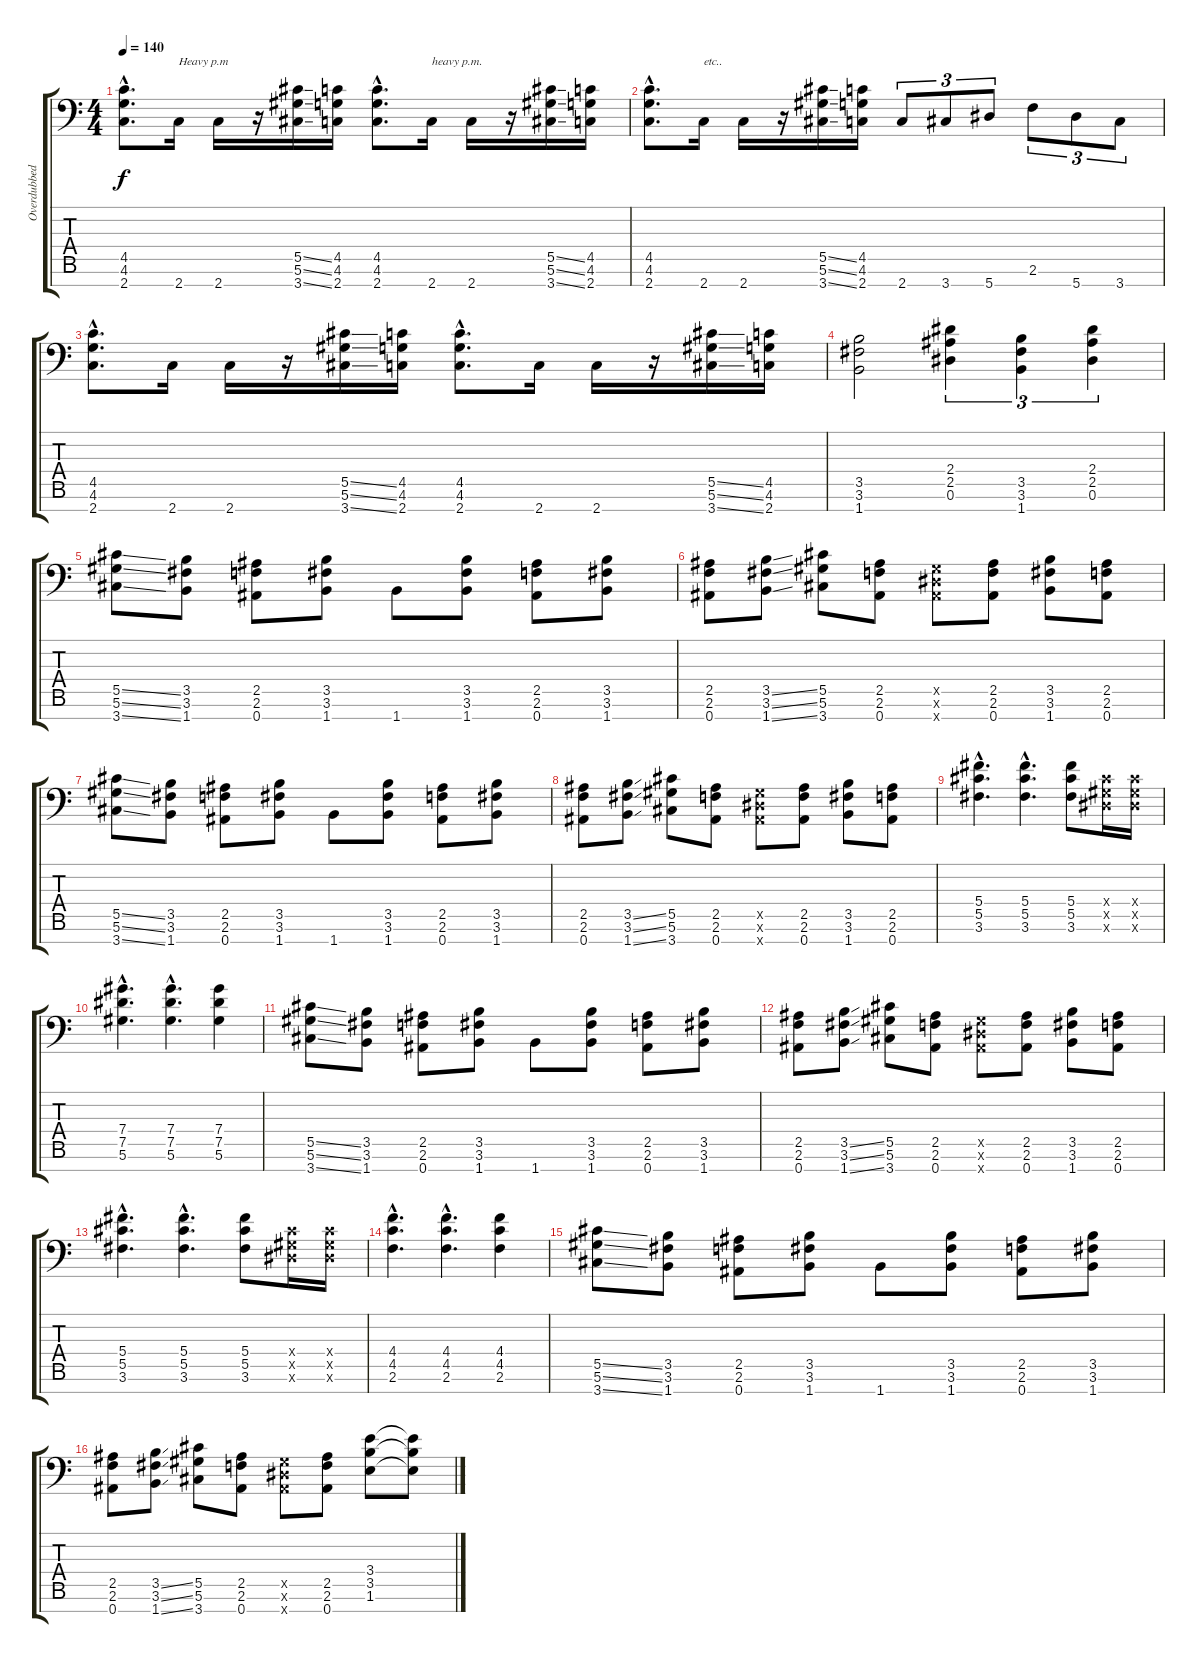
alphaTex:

\track ("Overdubbed rhythm" "Overdubbed") {instrument distortionguitar}
\staff {score tabs}
\tuning (Eb4 Bb3 Gb3 Db3 Ab2 Eb2 Bb1) {hide}
\ts (4 4)
\tempo 140
\clef f4
\ks c
(4.5{hac} 4.6{hac} 2.7{hac}).8{d dy f} 2.7.16{txt "Heavy p.m"} 2.7.16 r.16 (5.5{ss} 5.6{ss} 3.7{ss}).16 (4.5 4.6 2.7).16 (4.5{hac} 4.6{hac} 2.7{hac}).8{d} 2.7.16{txt "heavy p.m."} 2.7.16 r.16 (5.5{ss} 5.6{ss} 3.7{ss}).16 (4.5 4.6 2.7).16 |
(4.5{hac} 4.6{hac} 2.7{hac}).8{d} 2.7.16{txt "etc.."} 2.7.16 r.16 (5.5{ss} 5.6{ss} 3.7{ss}).16 (4.5 4.6 2.7).16 2.7.8{tu (3 2)} 3.7.8{tu (3 2)} 5.7.8{tu (3 2)} 2.6.8{tu (3 2)} 5.7.8{tu (3 2)} 3.7.8{tu (3 2)} |
(4.5{hac} 4.6{hac} 2.7{hac}).8{d} 2.7.16 2.7.16 r.16 (5.5{ss} 5.6{ss} 3.7{ss}).16 (4.5 4.6 2.7).16 (4.5{hac} 4.6{hac} 2.7{hac}).8{d} 2.7.16 2.7.16 r.16 (5.5{ss} 5.6{ss} 3.7{ss}).16 (4.5 4.6 2.7).16 |
(3.5 3.6 1.7).2 (2.4 2.5 0.6).4{tu (3 2)} (3.5 3.6 1.7).4{tu (3 2)} (2.4 2.5 0.6).4{tu (3 2)} |
(5.5{ss} 5.6{ss} 3.7{ss}).8 (3.5 3.6 1.7).8 (2.5 2.6 0.7).8 (3.5 3.6 1.7).8 1.7.8 (3.5 3.6 1.7).8 (2.5 2.6 0.7).8 (3.5 3.6 1.7).8 |
(2.5 2.6 0.7).8 (3.5{ss} 3.6{ss} 1.7{ss}).8 (5.5 5.6 3.7).8 (2.5 2.6 0.7).8 (0.5{x} 0.6{x} 0.7{x}).8 (2.5 2.6 0.7).8 (3.5 3.6 1.7).8 (2.5 2.6 0.7).8 |
(5.5{ss} 5.6{ss} 3.7{ss}).8 (3.5 3.6 1.7).8 (2.5 2.6 0.7).8 (3.5 3.6 1.7).8 1.7.8 (3.5 3.6 1.7).8 (2.5 2.6 0.7).8 (3.5 3.6 1.7).8 |
(2.5 2.6 0.7).8 (3.5{ss} 3.6{ss} 1.7{ss}).8 (5.5 5.6 3.7).8 (2.5 2.6 0.7).8 (0.5{x} 0.6{x} 0.7{x}).8 (2.5 2.6 0.7).8 (3.5 3.6 1.7).8 (2.5 2.6 0.7).8 |
(5.4{hac} 5.5{hac} 3.6{hac}).4{d} (5.4{hac} 5.5{hac} 3.6{hac}).4{d} (5.4 5.5 3.6).8 (0.4{x} 0.5{x} 0.6{x}).16 (0.4{x} 0.5{x} 0.6{x}).16 |
(7.4{hac} 7.5{hac} 5.6{hac}).4{d} (7.4{hac} 7.5{hac} 5.6{hac}).4{d} (7.4 7.5 5.6).4 |
(5.5{ss} 5.6{ss} 3.7{ss}).8 (3.5 3.6 1.7).8 (2.5 2.6 0.7).8 (3.5 3.6 1.7).8 1.7.8 (3.5 3.6 1.7).8 (2.5 2.6 0.7).8 (3.5 3.6 1.7).8 |
(2.5 2.6 0.7).8 (3.5{ss} 3.6{ss} 1.7{ss}).8 (5.5 5.6 3.7).8 (2.5 2.6 0.7).8 (0.5{x} 0.6{x} 0.7{x}).8 (2.5 2.6 0.7).8 (3.5 3.6 1.7).8 (2.5 2.6 0.7).8 |
(5.4{hac} 5.5{hac} 3.6{hac}).4{d} (5.4{hac} 5.5{hac} 3.6{hac}).4{d} (5.4 5.5 3.6).8 (0.4{x} 0.5{x} 0.6{x}).16 (0.4{x} 0.5{x} 0.6{x}).16 |
(4.4{hac} 4.5{hac} 2.6{hac}).4{d} (4.4{hac} 4.5{hac} 2.6{hac}).4{d} (4.4 4.5 2.6).4 |
(5.5{ss} 5.6{ss} 3.7{ss}).8 (3.5 3.6 1.7).8 (2.5 2.6 0.7).8 (3.5 3.6 1.7).8 1.7.8 (3.5 3.6 1.7).8 (2.5 2.6 0.7).8 (3.5 3.6 1.7).8 |
(2.5 2.6 0.7).8 (3.5{ss} 3.6{ss} 1.7{ss}).8 (5.5 5.6 3.7).8 (2.5 2.6 0.7).8 (0.5{x} 0.6{x} 0.7{x}).8 (2.5 2.6 0.7).8 (3.4 3.5 1.6).8 (3.4{t} 3.5{t} 1.6{t}).8
